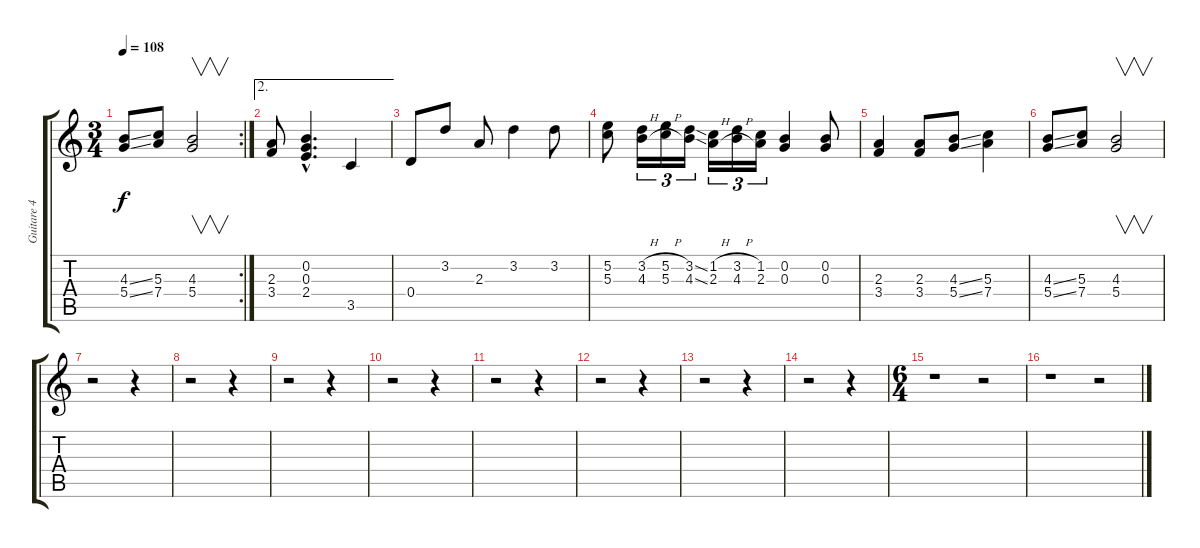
\track ("Guitare 4" "Guitare 4") {instrument acousticguitarsteel}
\staff {score tabs}
\tuning (E4 B3 G3 D3 A2 E2) {hide}
\rc 2
\ts (3 4)
\tempo 108
\clef g2
\ks c
(4.3{ss} 5.4{ss}).8{dy f} (5.3 7.4).8 (4.3 5.4).2{v} |
\ae 2
(2.3 3.4).8 (0.2{hac} 0.3{hac} 2.4{hac}).4{d} 3.5.4 |
0.4.8 3.2.8 2.3.8 3.2.4 3.2.8 |
(5.2 5.3).8 (3.2{h} 4.3{h}).16{tu (3 2)} (5.2{h} 5.3{h}).16{tu (3 2)} (3.2{ss} 4.3{ss}).16{tu (3 2)} (1.2{h} 2.3{h}).16{tu (3 2)} (3.2{h} 4.3{h}).16{tu (3 2)} (1.2 2.3).16{tu (3 2)} (0.2 0.3).4 (0.2 0.3).8 |
(2.3 3.4).4 (2.3 3.4).8 (4.3{ss} 5.4{ss}).8 (5.3 7.4).4 |
(4.3{ss} 5.4{ss}).8 (5.3 7.4).8 (4.3 5.4).2{v} |
r.2 r.4 |
r.2 r.4 |
r.2 r.4 |
r.2 r.4 |
r.2 r.4 |
r.2 r.4 |
r.2 r.4 |
r.2 r.4 |
\ts (6 4)
r.1 r.2 |
r.1 r.2
